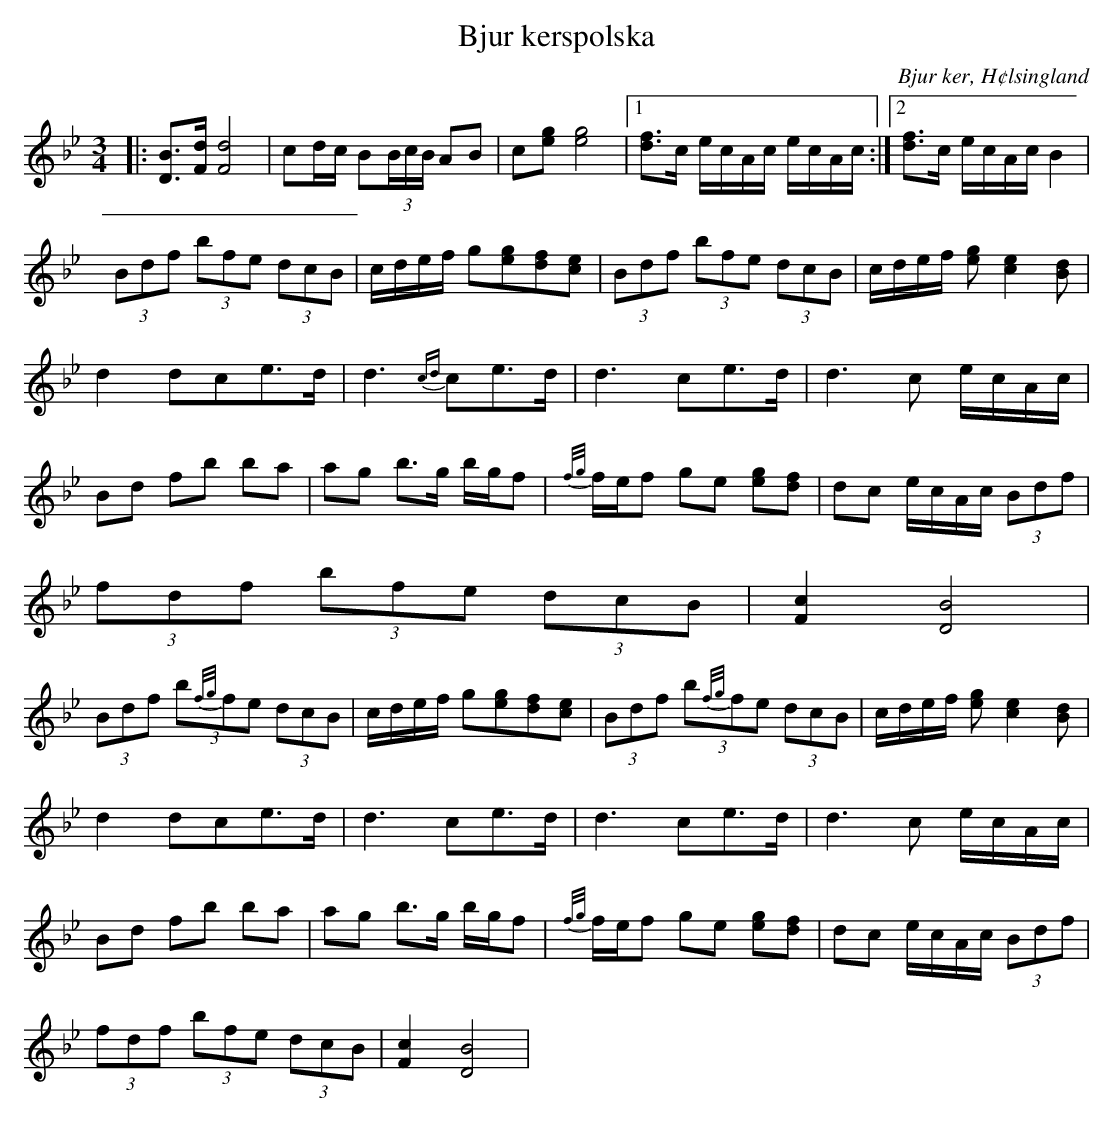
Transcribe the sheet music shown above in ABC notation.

X:1
T: Bjur kerspolska
O: Bjur ker, H¢lsingland
M: 3/4
L: 1/8
K: Bb
V:1
V:1
|:[DB]>[Fd] [F4d4]|cd/c/ B(3B/c/B/ AB|c[eg] [e4g4]  |1[df]>c e/c/A/c/ e/c/A/c/:|2[df]>c e/c/A/c/ B2|
(3Bdf  (3bfe (3dcB |c/d/e/f/ g[eg][df][ce]|(3Bdf  (3bfe (3dcB |c/d/e/f/ [eg][c2e2][Bd]|
d2 dce>d|d3 {cd}ce>d|d3 ce>d|d3 c e/c/A/c/ |
Bd fb ba|ag b>g b/g/f|{f/g/}f/e/f ge [eg][df]|dc e/c/A/c/ (3Bdf|
(3fdf (3bfe (3dcB|[F2c2] [D4B4]|
(3Bdf  (3b{f/g/}fe (3dcB |c/d/e/f/ g[eg][df][ce]|(3Bdf  (3b{f/g/}fe (3dcB |c/d/e/f/ [eg][c2e2][Bd]|
d2 dce>d|d3 tce>d|d3 tce>d|d3 c e/c/A/c/ |
Bd fb ba|ag b>g b/g/f|{f/g/}f/e/f ge [eg][df]|dc e/c/A/c/ (3Bdf|
(3fdf (3bfe (3dcB|[F2c2] [D4B4]|
